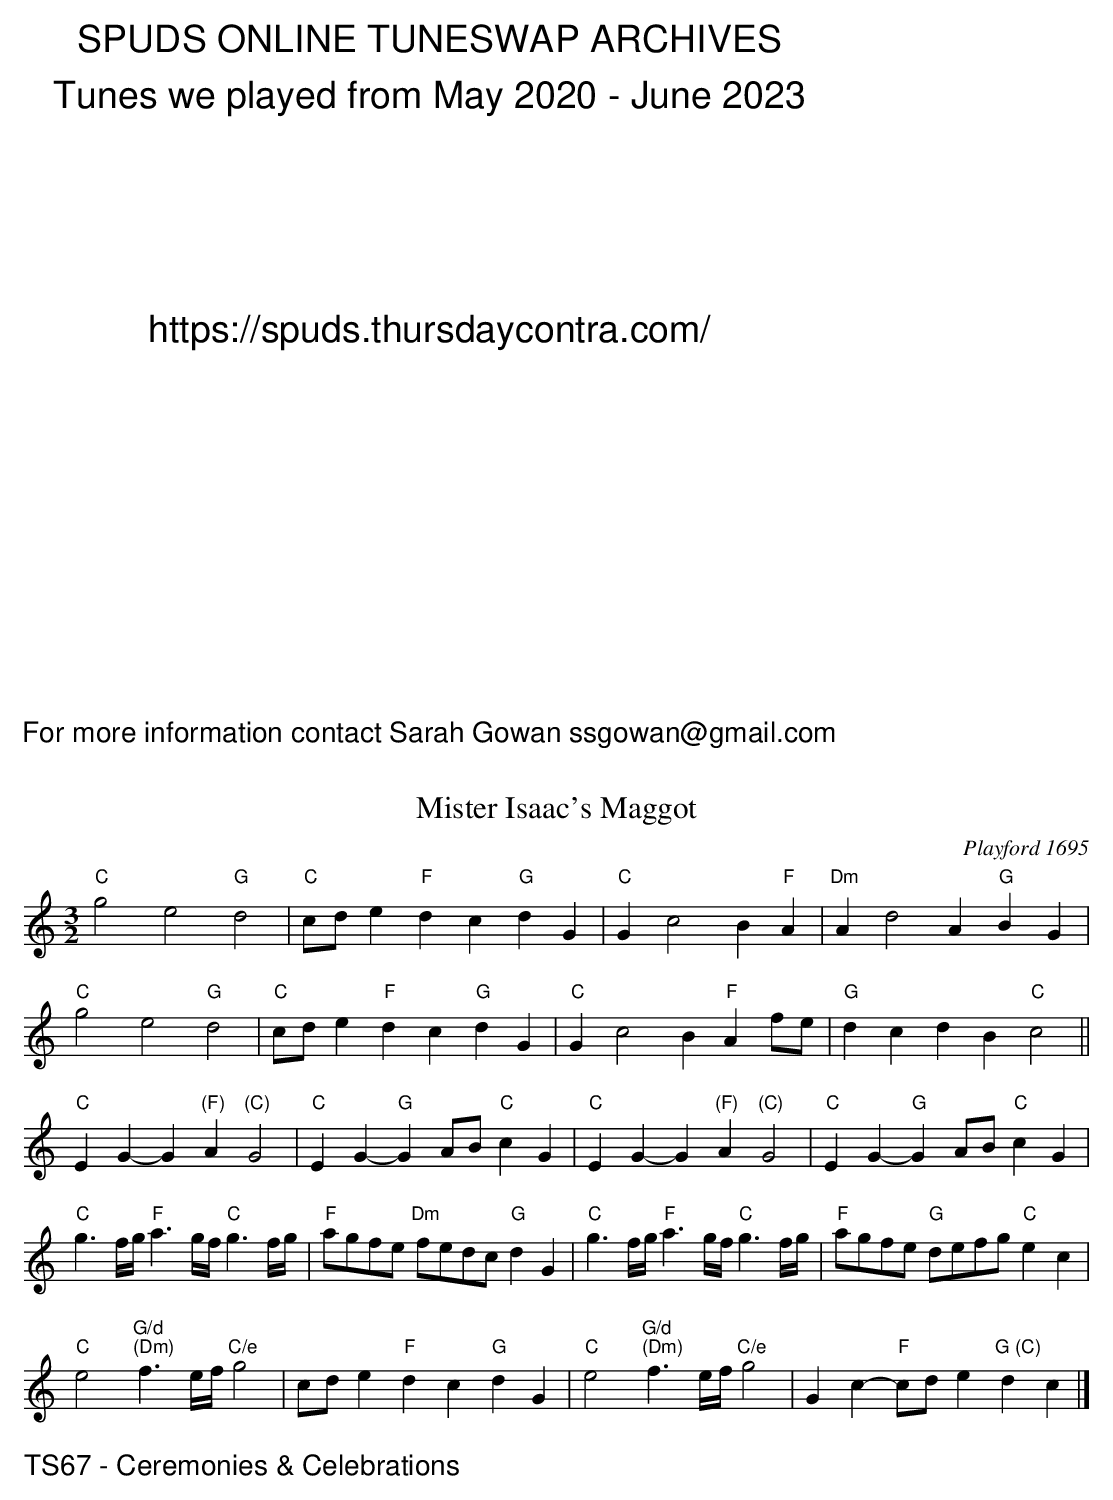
X:1
T: Mister Isaac's Maggot
O: Playford 1695
M: 3/2
L: 1/8
K: C
"C"g4 e4 "G"d4 | "C"cde2 "F"d2c2 "G"d2G2 |\
"C"G2 c4 B2 "F"A2 | "Dm"A2 d4 A2 "G"B2G2 |
"C"g4 e4 "G"d4 | "C"cde2 "F"d2c2 "G"d2G2 |\
"C"G2 c4 B2 "F"A2fe | "G"d2c2 d2B2 "C"c4 ||
"C"E2G2- G2"(F)"A2 "(C)"G4 | "C"E2G2- "G"G2AB "C"c2G2 |\
"C"E2G2- G2"(F)"A2 "(C)"G4 | "C"E2G2- "G"G2AB "C"c2G2 |
"C"g3f/g/ "F"a3g/f/ "C"g3f/g/ | "F"agfe "Dm"fedc "G"d2G2 |\
"C"g3f/g/ "F"a3g/f/ "C"g3f/g/ | "F"agfe "G"defg "C"e2c2 |
"C"e4 "G/d;(Dm)"f3e/f/ "C/e"g4 | ""cde2 "F"d2c2 "G"d2G2 |\
"C"e4 "G/d;(Dm)"f3e/f/ "C/e"g4 | ""G2c2- "F"cde2 "G (C)"d2c2 |]
